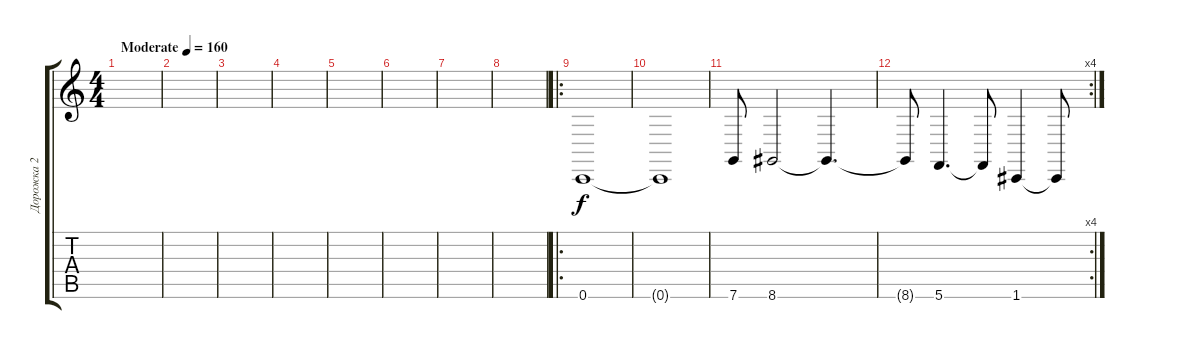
\track ("Дорожка 2" "Дорожка 2") {instrument tremolostrings}
\staff {score tabs}
\tuning (D4 A3 F3 C3 G2 C2) {hide}
\ts (4 4)
\tempo (160 "Moderate")
\clef g2
\ks c
|
|
|
|
|
|
|
|
\ro
0.6.1 |
0.6{t}.1 |
7.6.8 8.6.2 8.6{t}.4{d} |
\rc 4
8.6{t}.8 5.6.4{d} 5.6{t}.8 1.6.4 1.6{t}.8
